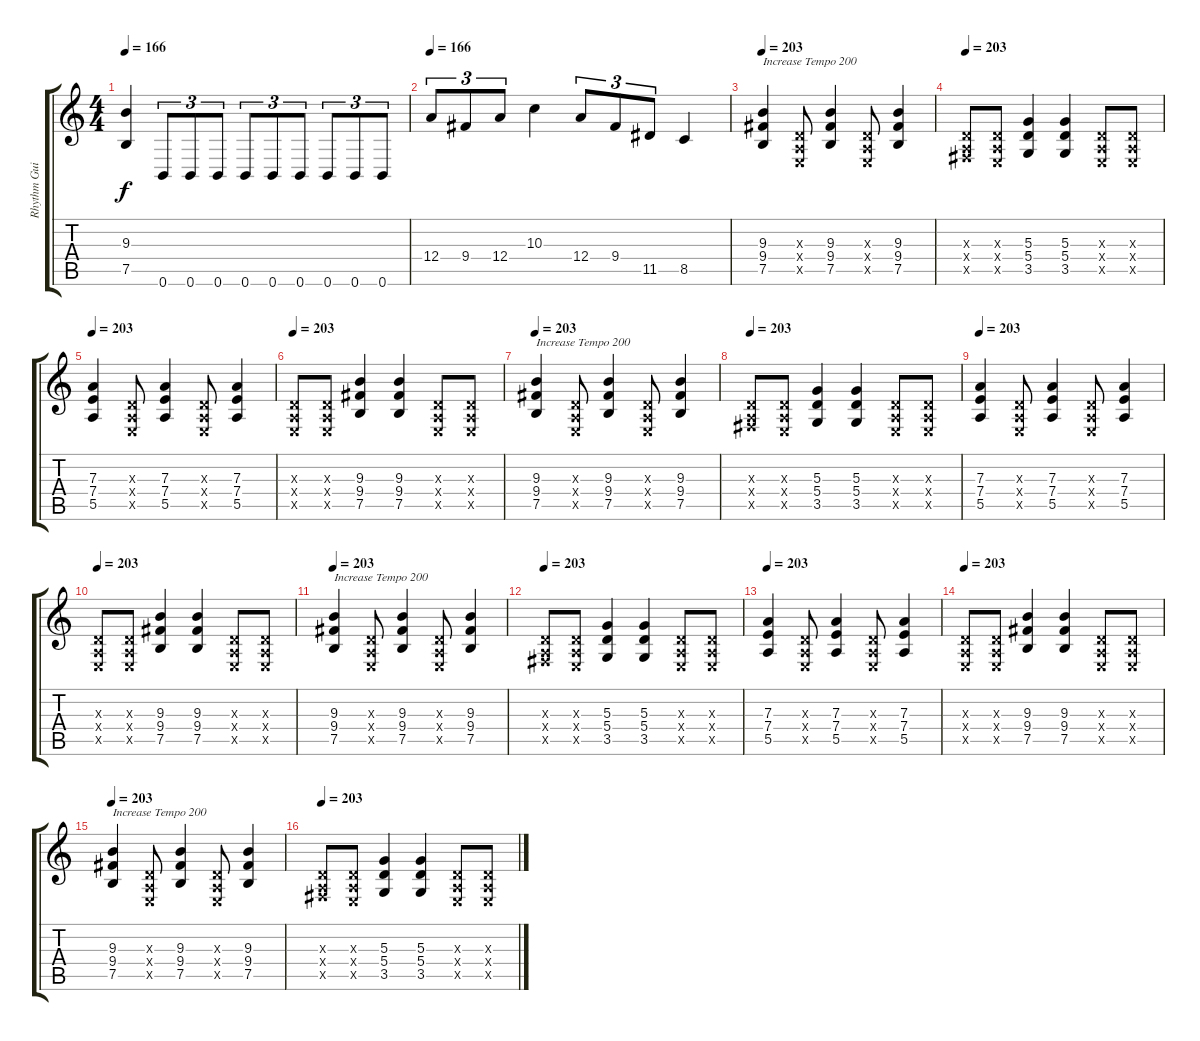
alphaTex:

\track ("Rhythm Guitar I" "Rhythm Gui") {instrument distortionguitar}
\staff {score tabs}
\tuning (B3 Gb3 D3 A2 E2 B1) {hide}
\ts (4 4)
\tempo 166
\clef g2
\ks c
(9.3 7.5).4{dy f} 0.6.8{tu (3 2)} 0.6.8{tu (3 2)} 0.6.8{tu (3 2)} 0.6.8{tu (3 2)} 0.6.8{tu (3 2)} 0.6.8{tu (3 2)} 0.6.8{tu (3 2)} 0.6.8{tu (3 2)} 0.6.8{tu (3 2)} |
\tempo 166
12.4.8{tu (3 2)} 9.4.8{tu (3 2)} 12.4.8{tu (3 2)} 10.3.4 12.4.8{tu (3 2)} 9.4.8{tu (3 2)} 11.5.8{tu (3 2)} 8.5.4 |
\tempo 203
(9.3 9.4 7.5).4{txt "Increase Tempo 200"} (0.3{x} 0.4{x} 0.5{x}).8 (9.3 9.4 7.5).4 (0.3{x} 0.4{x} 0.5{x}).8 (9.3 9.4 7.5).4 |
\tempo 203
(0.3{x} 0.4{x} 2.5{x}).8 (0.3{x} 0.4{x} 0.5{x}).8 (5.3 5.4 3.5).4 (5.3 5.4 3.5).4 (0.3{x} 0.4{x} 0.5{x}).8 (0.3{x} 0.4{x} 0.5{x}).8 |
\tempo 203
(7.3 7.4 5.5).4 (0.3{x} 0.4{x} 0.5{x}).8 (7.3 7.4 5.5).4 (0.3{x} 0.4{x} 0.5{x}).8 (7.3 7.4 5.5).4 |
\tempo 203
(0.3{x} 0.4{x} 0.5{x}).8 (0.3{x} 0.4{x} 0.5{x}).8 (9.3 9.4 7.5).4 (9.3 9.4 7.5).4 (0.3{x} 0.4{x} 0.5{x}).8 (0.3{x} 0.4{x} 0.5{x}).8 |
\tempo 203
(9.3 9.4 7.5).4{txt "Increase Tempo 200"} (0.3{x} 0.4{x} 0.5{x}).8 (9.3 9.4 7.5).4 (0.3{x} 0.4{x} 0.5{x}).8 (9.3 9.4 7.5).4 |
\tempo 203
(0.3{x} 0.4{x} 2.5{x}).8 (0.3{x} 0.4{x} 0.5{x}).8 (5.3 5.4 3.5).4 (5.3 5.4 3.5).4 (0.3{x} 0.4{x} 0.5{x}).8 (0.3{x} 0.4{x} 0.5{x}).8 |
\tempo 203
(7.3 7.4 5.5).4 (0.3{x} 0.4{x} 0.5{x}).8 (7.3 7.4 5.5).4 (0.3{x} 0.4{x} 0.5{x}).8 (7.3 7.4 5.5).4 |
\tempo 203
(0.3{x} 0.4{x} 0.5{x}).8 (0.3{x} 0.4{x} 0.5{x}).8 (9.3 9.4 7.5).4 (9.3 9.4 7.5).4 (0.3{x} 0.4{x} 0.5{x}).8 (0.3{x} 0.4{x} 0.5{x}).8 |
\tempo 203
(9.3 9.4 7.5).4{txt "Increase Tempo 200"} (0.3{x} 0.4{x} 0.5{x}).8 (9.3 9.4 7.5).4 (0.3{x} 0.4{x} 0.5{x}).8 (9.3 9.4 7.5).4 |
\tempo 203
(0.3{x} 0.4{x} 2.5{x}).8 (0.3{x} 0.4{x} 0.5{x}).8 (5.3 5.4 3.5).4 (5.3 5.4 3.5).4 (0.3{x} 0.4{x} 0.5{x}).8 (0.3{x} 0.4{x} 0.5{x}).8 |
\tempo 203
(7.3 7.4 5.5).4 (0.3{x} 0.4{x} 0.5{x}).8 (7.3 7.4 5.5).4 (0.3{x} 0.4{x} 0.5{x}).8 (7.3 7.4 5.5).4 |
\tempo 203
(0.3{x} 0.4{x} 0.5{x}).8 (0.3{x} 0.4{x} 0.5{x}).8 (9.3 9.4 7.5).4 (9.3 9.4 7.5).4 (0.3{x} 0.4{x} 0.5{x}).8 (0.3{x} 0.4{x} 0.5{x}).8 |
\tempo 203
(9.3 9.4 7.5).4{txt "Increase Tempo 200"} (0.3{x} 0.4{x} 0.5{x}).8 (9.3 9.4 7.5).4 (0.3{x} 0.4{x} 0.5{x}).8 (9.3 9.4 7.5).4 |
\tempo 203
(0.3{x} 0.4{x} 2.5{x}).8 (0.3{x} 0.4{x} 0.5{x}).8 (5.3 5.4 3.5).4 (5.3 5.4 3.5).4 (0.3{x} 0.4{x} 0.5{x}).8 (0.3{x} 0.4{x} 0.5{x}).8
